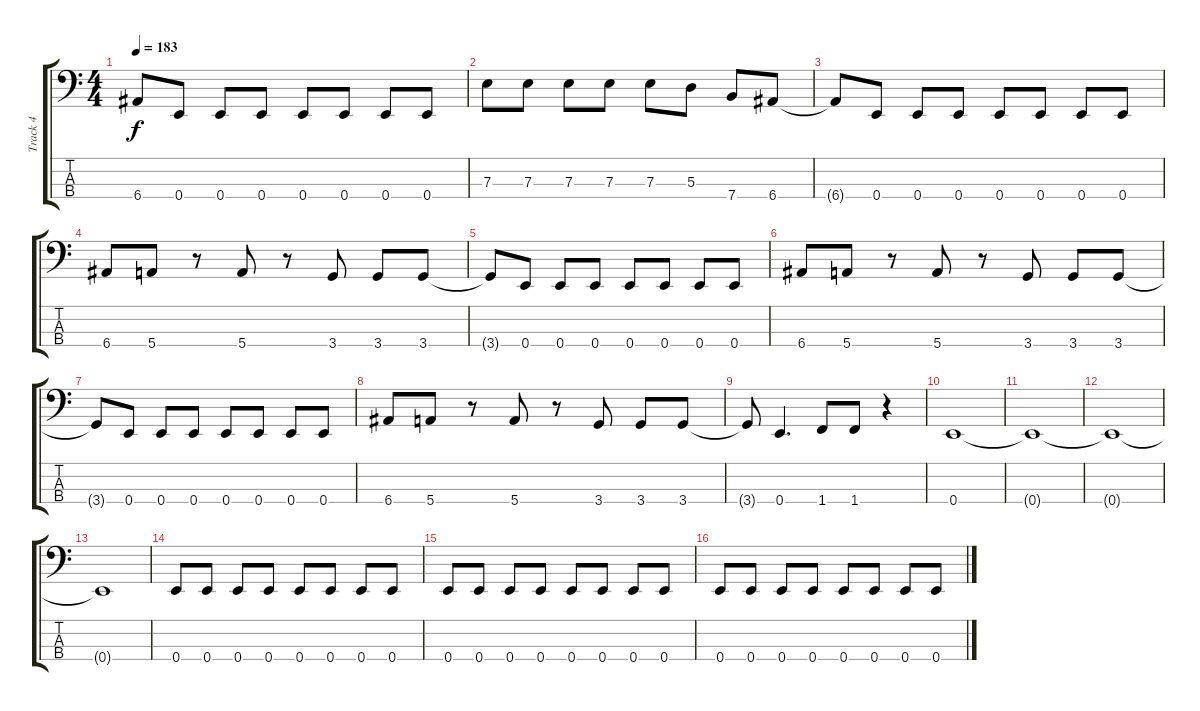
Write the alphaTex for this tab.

\track ("Track 4" "Track 4") {instrument electricbassfinger}
\staff {score tabs}
\tuning (G2 D2 A1 E1) {hide}
\ts (4 4)
\tempo 183
\clef f4
\ks c
6.4{t}.8{dy f} 0.4.8 0.4.8 0.4.8 0.4.8 0.4.8 0.4.8 0.4.8 |
7.3.8 7.3.8 7.3.8 7.3.8 7.3.8 5.3.8 7.4.8 6.4.8 |
6.4{t}.8 0.4.8 0.4.8 0.4.8 0.4.8 0.4.8 0.4.8 0.4.8 |
6.4.8 5.4.8 r.8 5.4.8 r.8 3.4.8 3.4.8 3.4.8 |
3.4{t}.8 0.4.8 0.4.8 0.4.8 0.4.8 0.4.8 0.4.8 0.4.8 |
6.4.8 5.4.8 r.8 5.4.8 r.8 3.4.8 3.4.8 3.4.8 |
3.4{t}.8 0.4.8 0.4.8 0.4.8 0.4.8 0.4.8 0.4.8 0.4.8 |
6.4.8 5.4.8 r.8 5.4.8 r.8 3.4.8 3.4.8 3.4.8 |
3.4{t}.8 0.4.4{d} 1.4.8 1.4.8 r.4 |
0.4.1 |
0.4{t}.1 |
0.4{t}.1 |
0.4{t}.1 |
0.4.8 0.4.8 0.4.8 0.4.8 0.4.8 0.4.8 0.4.8 0.4.8 |
0.4.8 0.4.8 0.4.8 0.4.8 0.4.8 0.4.8 0.4.8 0.4.8 |
0.4.8 0.4.8 0.4.8 0.4.8 0.4.8 0.4.8 0.4.8 0.4.8
